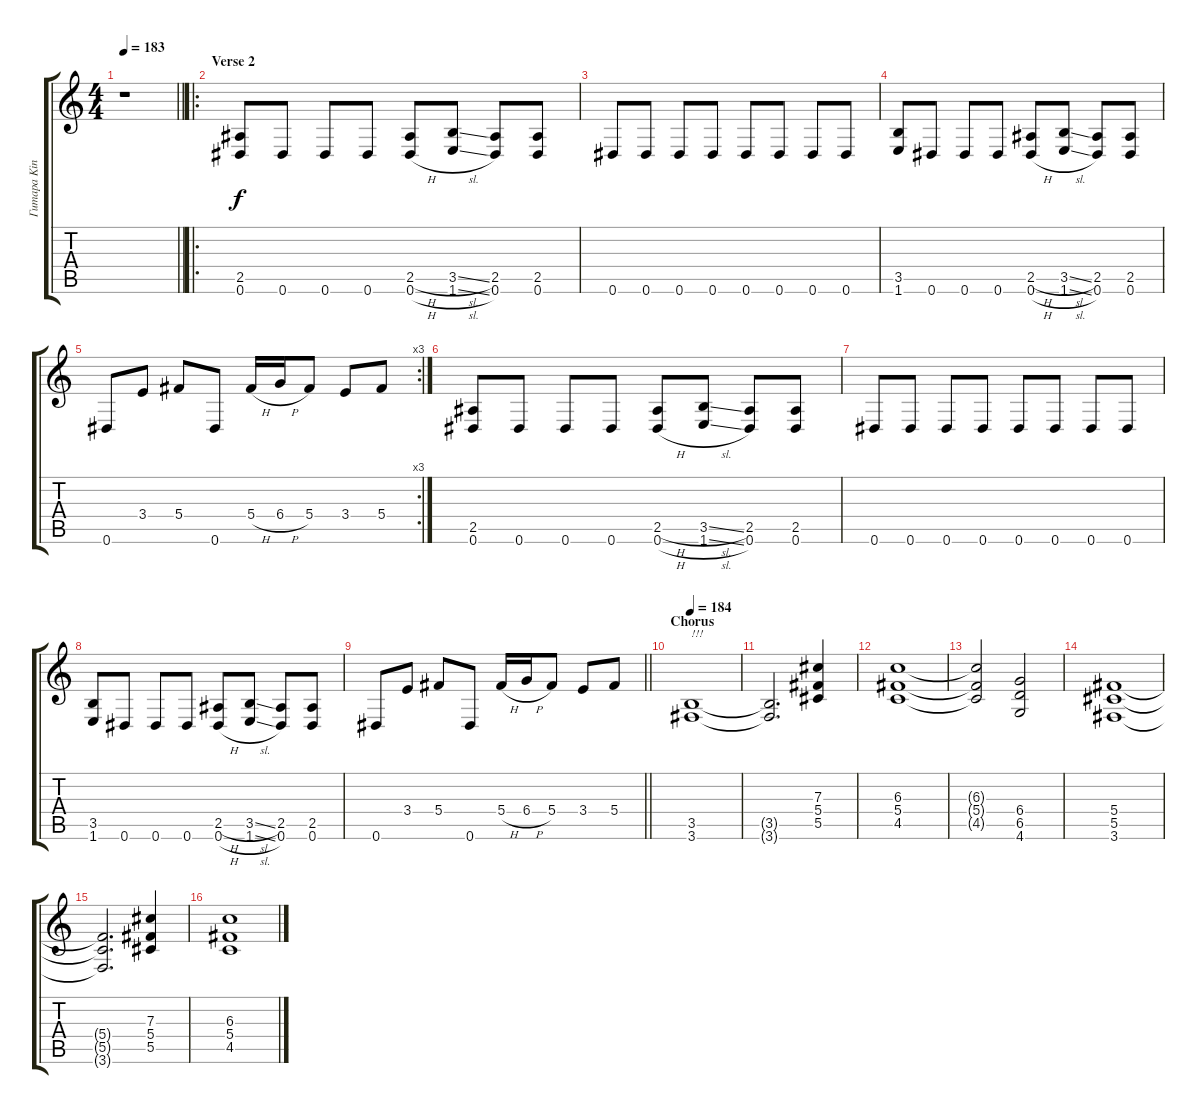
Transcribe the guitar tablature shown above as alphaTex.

\track ("Гитара King" "Гитара Kin") {instrument overdrivenguitar}
\staff {score tabs}
\tuning (Eb4 Bb3 Gb3 Db3 Ab2 Eb2) {hide}
\ts (4 4)
\tempo 183
\clef g2
\barLineRight lightlight
\ks c
r.1{dy f} |
\ro
\section ("" "Verse 2")
(2.5 0.6).8 0.6.8 0.6.8 0.6.8 (2.5{h} 0.6{h}).8 (3.5{sl} 1.6{sl}).8 (2.5 0.6).8 (2.5 0.6).8 |
0.6.8 0.6.8 0.6.8 0.6.8 0.6.8 0.6.8 0.6.8 0.6.8 |
(3.5 1.6).8 0.6.8 0.6.8 0.6.8 (2.5{h} 0.6{h}).8 (3.5{sl} 1.6{sl}).8 (2.5 0.6).8 (2.5 0.6).8 |
\rc 3
0.6.8 3.4.8 5.4.8 0.6.8 5.4{h}.16 6.4{h}.16 5.4.8 3.4.8 5.4.8 |
(2.5 0.6).8 0.6.8 0.6.8 0.6.8 (2.5{h} 0.6{h}).8 (3.5{sl} 1.6{sl}).8 (2.5 0.6).8 (2.5 0.6).8 |
0.6.8 0.6.8 0.6.8 0.6.8 0.6.8 0.6.8 0.6.8 0.6.8 |
(3.5 1.6).8 0.6.8 0.6.8 0.6.8 (2.5{h} 0.6{h}).8 (3.5{sl} 1.6{sl}).8 (2.5 0.6).8 (2.5 0.6).8 |
\barLineRight lightlight
0.6.8 3.4.8 5.4.8 0.6.8 5.4{h}.16 6.4{h}.16 5.4.8 3.4.8 5.4.8 |
\section ("" "Chorus")
\tempo 184
(3.5 3.6).1{txt "!!!"} |
(3.5{t} 3.6{t}).2{d} (7.3 5.4 5.5).4 |
(6.3 5.4 4.5).1 |
(6.3{t} 5.4{t} 4.5{t}).2 (6.4 6.5 4.6).2 |
(5.4 5.5 3.6).1 |
(5.4{t} 5.5{t} 3.6{t}).2{d} (7.3 5.4 5.5).4 |
(6.3 5.4 4.5).1
